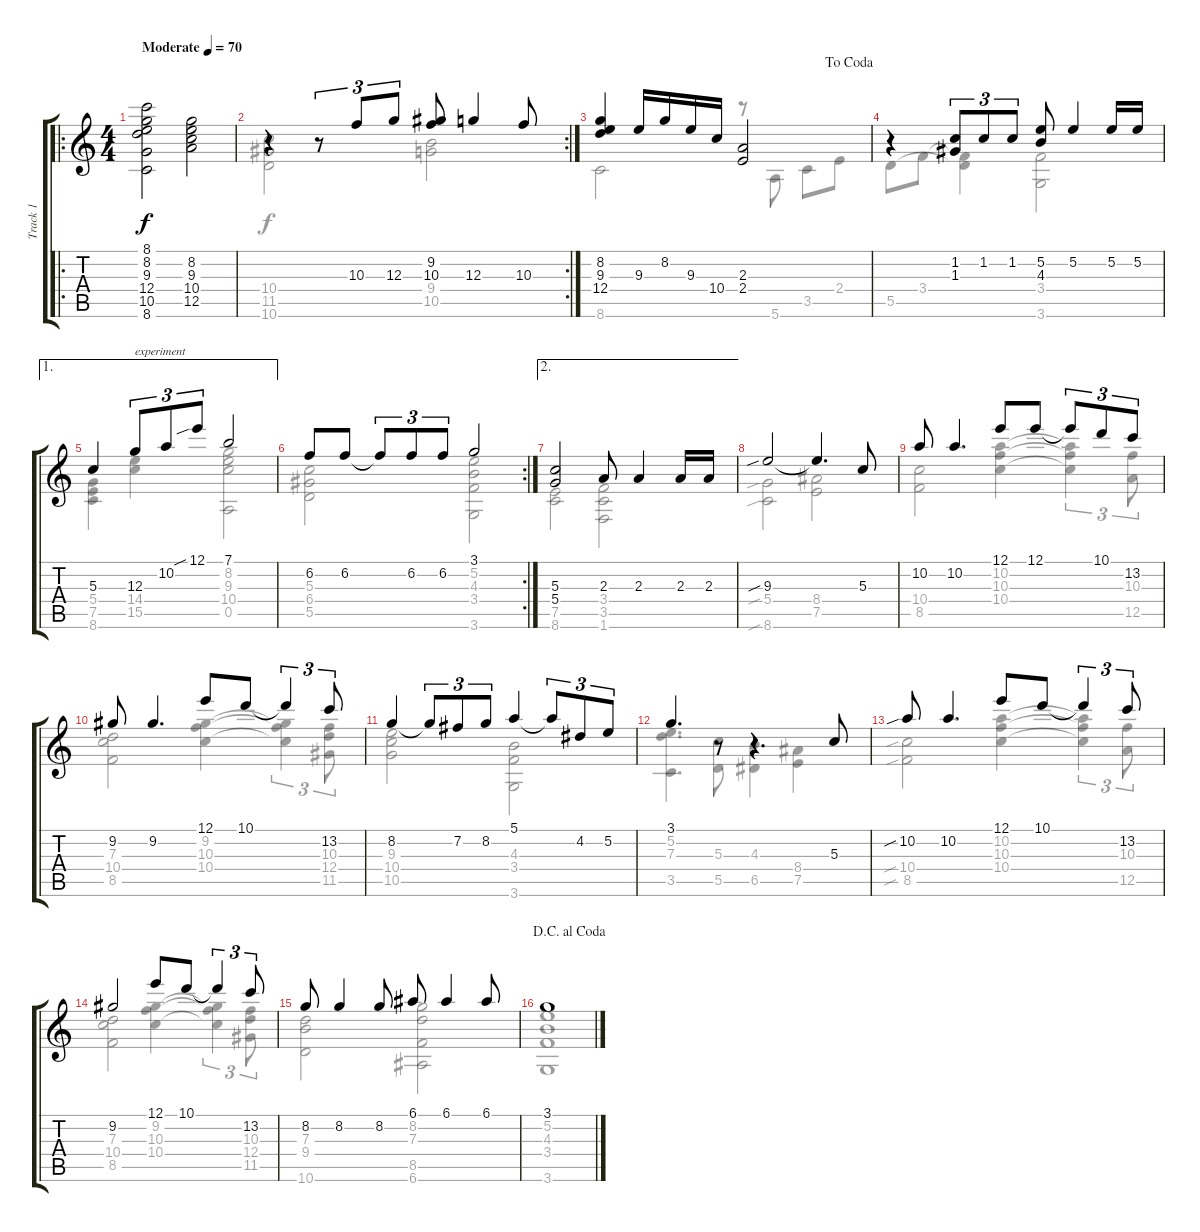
\track ("Track 1" "Track 1") {instrument electricguitarjazz}
\staff {score tabs}
\tuning (E4 B3 G3 D3 A2 E2) {hide}
\voice
\ro
\ts (4 4)
\tempo (70 "Moderate")
\clef g2
\ks c
(8.1 8.2 9.3 12.4 10.5 8.6).2{dy f instrument electricguitarjazz} (8.2 9.3 10.4 12.5).2 |
\rc 2
r.4 r.8{tu (3 2)} 10.3.8{tu (3 2)} 12.3.8{tu (3 2)} (9.2 10.3).8 12.3.4 10.3.8 |
\jump dacoda
(8.2 9.3 12.4).4 9.3.16 8.2.16 9.3.16 10.4.16 (2.3 2.4).2 |
r.4 (1.2 1.3).8{tu (3 2)} 1.2.8{tu (3 2)} 1.2.8{tu (3 2)} (5.2 4.3).8 5.2.4 5.2.16 5.2.16 |
\ae 1
5.3.4 12.3.8{tu (3 2) txt "experiment"} 10.2.8{tu (3 2)} 12.1{sib}.8{tu (3 2)} 7.1.2 |
\rc 2
6.2.8 6.2.8 6.2{t}.8{tu (3 2)} 6.2.8{tu (3 2)} 6.2.8{tu (3 2)} 3.1.2 |
\ae 2
(5.3 5.4).2 2.3.8 2.3.4 2.3.16 2.3.16 |
9.3{sib}.2 9.3{t}.4{d} 5.3.8 |
10.2.8 10.2.4{d} 12.1.8 12.1.8 12.1{t}.8{tu (3 2)} 10.1.8{tu (3 2)} 13.2.8{tu (3 2)} |
9.2.8 9.2.4{d} 12.1.8 10.1.8 10.1{t}.4{tu (3 2)} 13.2.8{tu (3 2)} |
8.2.4 8.2{t}.8{tu (3 2)} 7.2.8{tu (3 2)} 8.2.8{tu (3 2)} 5.1.4 5.1{t}.8{tu (3 2)} 4.2.8{tu (3 2)} 5.2.8{tu (3 2)} |
3.1.4{d} r.8 r.4{d} 5.3.8 |
10.2{sib}.8 10.2.4{d} 12.1.8 10.1.8 10.1{t}.4{tu (3 2)} 13.2.8{tu (3 2)} |
9.2.2 12.1.8 10.1.8 10.1{t}.4{tu (3 2)} 13.2.8{tu (3 2)} |
8.2.8 8.2.4 8.2.8 6.1.8 6.1.4 6.1.8 |
\jump dacapoalcoda
3.1.1
\voice
\clef g2
\ottava regular
\simile none
\ks c
|
(10.4 11.5 10.6).2 (9.4 10.5).2 |
8.6.2 r.8 5.6.8 3.5.8 2.4.8 |
5.5.8 3.4.8 (3.4{t} 5.5{t}).4 (3.4 3.6).2 |
(5.4 7.5 8.6).4 (14.4 15.5).4 (8.2 9.3 10.4 0.5).2 |
(5.3 6.4 5.5).2 (5.2 4.3 3.4 3.6).2 |
(7.5 8.6).2 (3.4 3.5 1.6).2 |
(5.4{sib} 8.6{sib}).2 (8.4 7.5).2 |
(10.4 8.5).2 (10.2 10.3 10.4).4 (10.2{t} 10.3{t} 10.4{t}).4{tu (3 2)} (10.3 12.5).8{tu (3 2)} |
(7.3 10.4 8.5).2 (9.2 10.3 10.4).4 (9.2{t} 10.3{t} 10.4{t}).4{tu (3 2)} (10.3 12.4 11.5).8{tu (3 2)} |
(9.3 10.4 10.5).2 (4.3 3.4 3.6).2 |
(5.2 7.3 3.5).4{d} (5.3 5.5).8 (4.3 6.5).4 (8.4 7.5).4 |
(10.4{sib} 8.5{sib}).2 (10.2 10.3 10.4).4 (10.2{t} 10.3{t} 10.4{t}).4{tu (3 2)} (10.3 12.5).8{tu (3 2)} |
(7.3 10.4 8.5).2 (9.2 10.3 10.4).4 (9.2{t} 10.3{t} 10.4{t}).4{tu (3 2)} (10.3 12.4 11.5).8{tu (3 2)} |
(7.3 9.4 10.6).2 (8.2 7.3 8.5 6.6).2 |
(5.2 4.3 3.4 3.6).1
